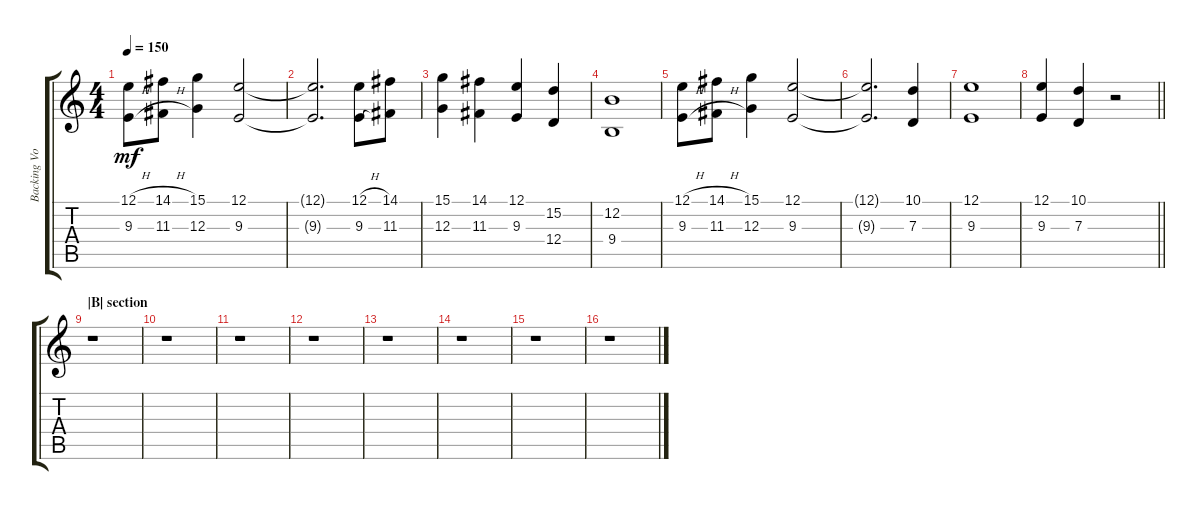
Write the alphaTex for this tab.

\track ("Backing Vocals" "Backing Vo") {instrument flute}
\staff {score tabs}
\tuning (E4 B3 G3 D3 A2 E2) {hide}
\ts (4 4)
\tempo 150
\clef g2
\ks c
(12.1{h} 9.3{h}).8{dy mf} (14.1{h} 11.3{h}).8 (15.1 12.3).4 (12.1 9.3).2 |
(12.1{t} 9.3{t}).2{d} (12.1{h} 9.3{h}).8 (14.1 11.3).8 |
(15.1 12.3).4 (14.1 11.3).4 (12.1 9.3).4 (15.2 12.4).4 |
(12.2 9.4).1 |
(12.1{h} 9.3{h}).8 (14.1{h} 11.3{h}).8 (15.1 12.3).4 (12.1 9.3).2 |
(12.1{t} 9.3{t}).2{d} (10.1 7.3).4 |
(12.1 9.3).1 |
\barLineRight lightlight
(12.1 9.3).4 (10.1 7.3).4 r.2 |
\section ("" "|B| section")
r.1 |
r.1 |
r.1 |
r.1 |
r.1 |
r.1 |
r.1 |
r.1
